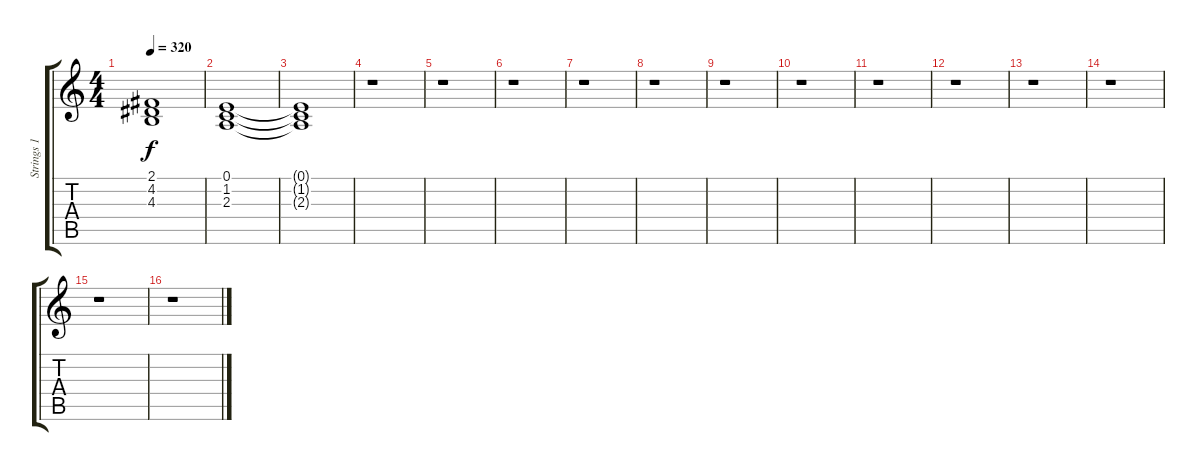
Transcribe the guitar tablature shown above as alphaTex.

\track ("Strings 1" "Strings 1") {instrument stringensemble1}
\staff {score tabs}
\tuning (E4 B3 G3 D3 A2 E2) {hide}
\ts (4 4)
\tempo 320
\clef g2
\ks c
(2.1{t} 4.2{t} 4.3{t}).1{dy f} |
(0.1 1.2 2.3).1 |
(0.1{t} 1.2{t} 2.3{t}).1 |
r.1 |
r.1 |
r.1 |
r.1 |
r.1 |
r.1 |
r.1 |
r.1 |
r.1 |
r.1 |
r.1 |
r.1 |
r.1
